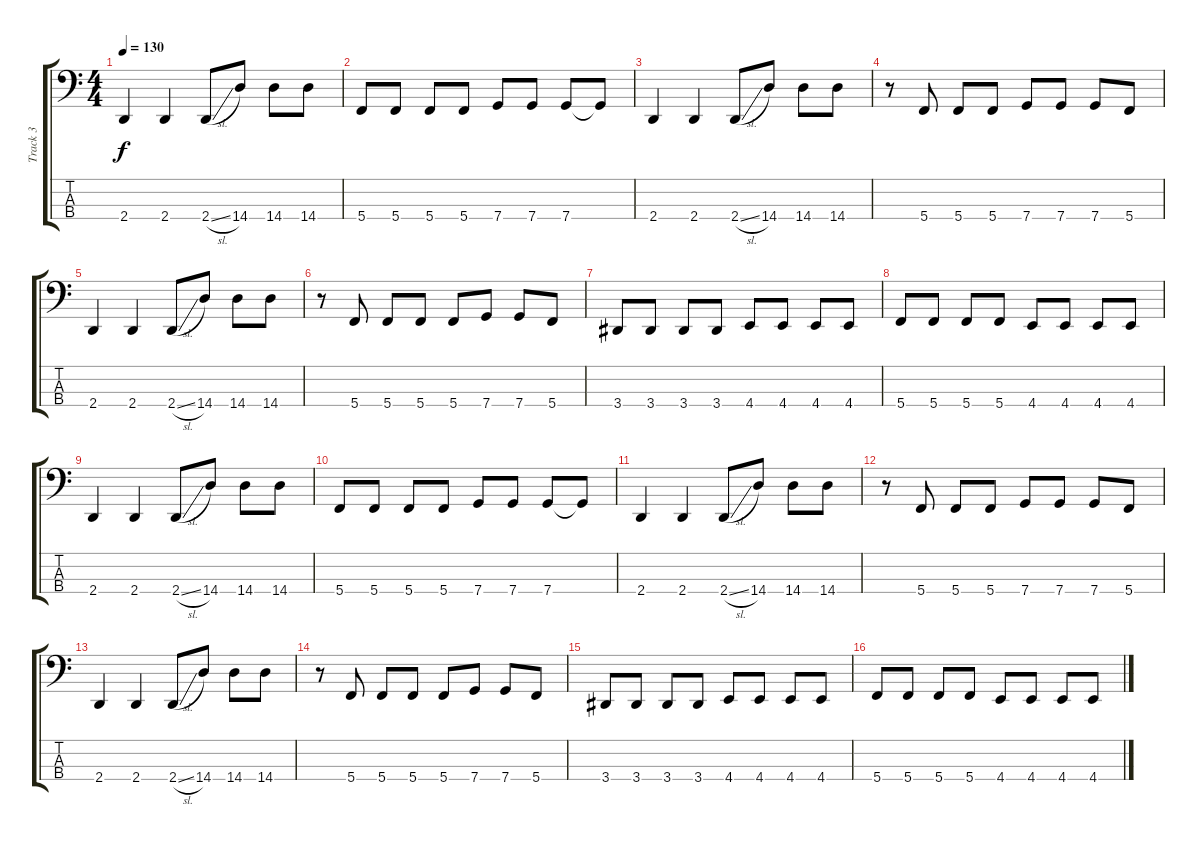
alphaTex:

\track ("Track 3" "Track 3") {instrument electricbassfinger}
\staff {score tabs}
\tuning (F2 C2 G1 C1) {hide}
\ts (4 4)
\tempo 130
\clef f4
\ks c
2.4.4{dy f} 2.4.4 2.4{sl}.8 14.4.8 14.4.8 14.4.8 |
5.4.8 5.4.8 5.4.8 5.4.8 7.4.8 7.4.8 7.4.8 7.4{t}.8 |
2.4.4 2.4.4 2.4{sl}.8 14.4.8 14.4.8 14.4.8 |
r.8 5.4.8 5.4.8 5.4.8 7.4.8 7.4.8 7.4.8 5.4.8 |
2.4.4 2.4.4 2.4{sl}.8 14.4.8 14.4.8 14.4.8 |
r.8 5.4.8 5.4.8 5.4.8 5.4.8 7.4.8 7.4.8 5.4.8 |
3.4.8 3.4.8 3.4.8 3.4.8 4.4.8 4.4.8 4.4.8 4.4.8 |
5.4.8 5.4.8 5.4.8 5.4.8 4.4.8 4.4.8 4.4.8 4.4.8 |
2.4.4 2.4.4 2.4{sl}.8 14.4.8 14.4.8 14.4.8 |
5.4.8 5.4.8 5.4.8 5.4.8 7.4.8 7.4.8 7.4.8 7.4{t}.8 |
2.4.4 2.4.4 2.4{sl}.8 14.4.8 14.4.8 14.4.8 |
r.8 5.4.8 5.4.8 5.4.8 7.4.8 7.4.8 7.4.8 5.4.8 |
2.4.4 2.4.4 2.4{sl}.8 14.4.8 14.4.8 14.4.8 |
r.8 5.4.8 5.4.8 5.4.8 5.4.8 7.4.8 7.4.8 5.4.8 |
3.4.8 3.4.8 3.4.8 3.4.8 4.4.8 4.4.8 4.4.8 4.4.8 |
5.4.8 5.4.8 5.4.8 5.4.8 4.4.8 4.4.8 4.4.8 4.4.8
